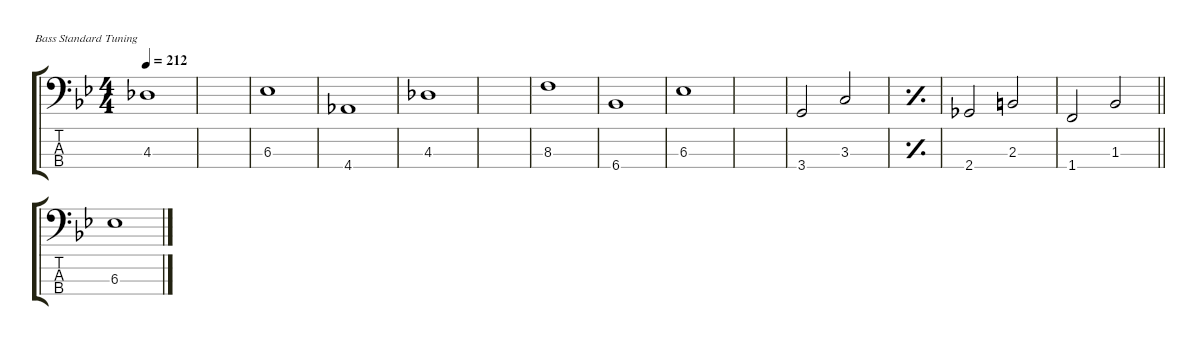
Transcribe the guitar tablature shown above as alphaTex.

\defaultSystemsLayout 4
\hideDynamics
\bracketExtendMode groupsimilarinstruments
\singleTrackTrackNamePolicy hidden
\multiTrackTrackNamePolicy allsystems
\firstSystemTrackNameMode fullname
\otherSystemsTrackNameMode fullname
\firstSystemTrackNameOrientation horizontal
\otherSystemsTrackNameOrientation horizontal
\defaultBarNumberDisplay Hide
\track ("bass" "A-Bass") {instrument acousticbass}
\staff {score tabs}
\tuning (G2 D2 A1 E1)
\ts (4 4)
\tempo 212
\clef f4
\ks bb
4.3.1{dy mf} |
|
6.3.1 |
4.4.1 |
4.3.1 |
|
8.3.1 |
6.4.1 |
6.3.1 |
|
3.4.2 3.3.2 |
\simile simple
|
\simile none
2.4.2 2.3.2 |
\barLineRight lightlight
1.4.2 1.3.2 |
6.3.1
